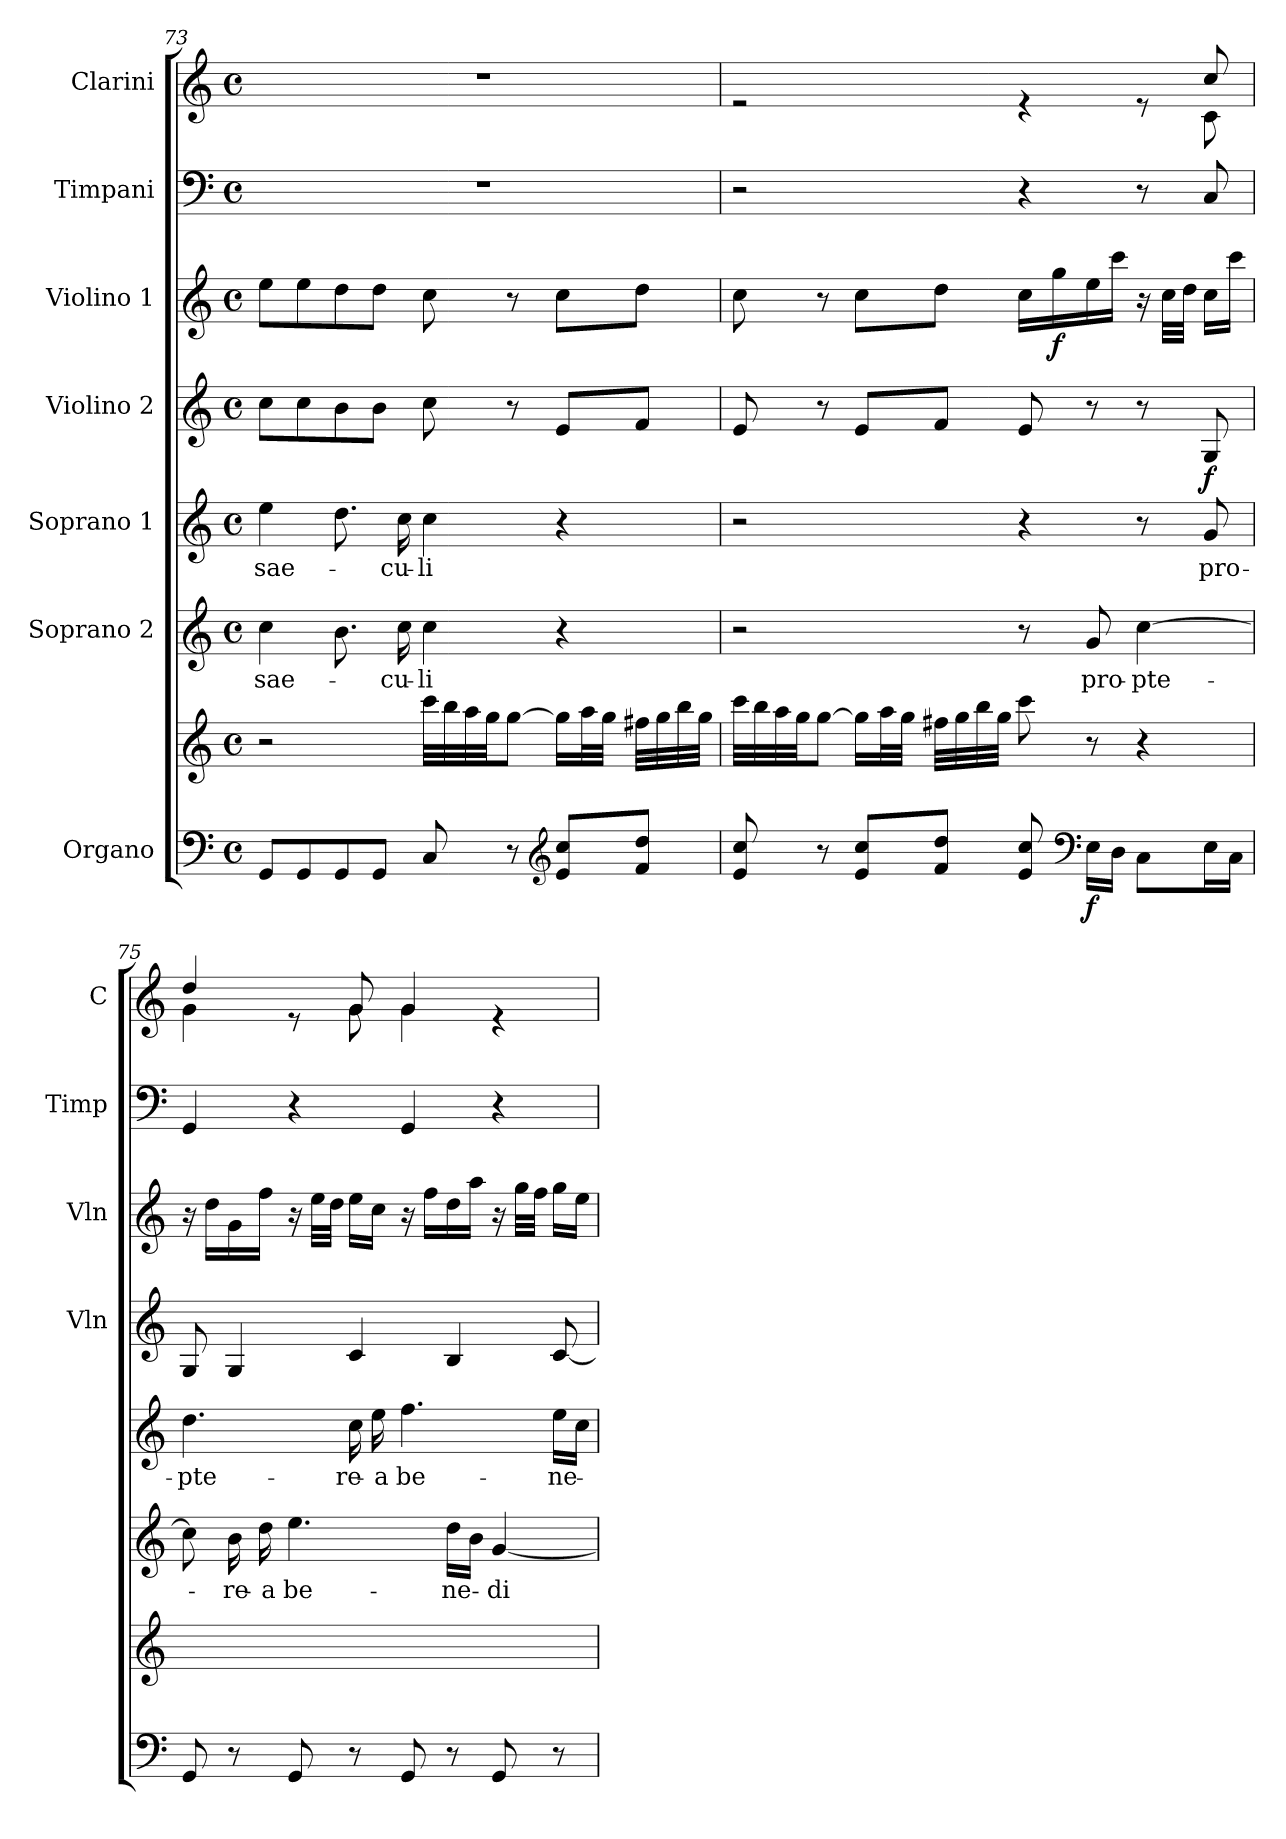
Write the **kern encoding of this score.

**kern	**kern	**dynam	**kern	**text	**kern	**text	**kern	**dynam	**kern	**dynam	**kern	**kern
*part7	*part7	*part7	*part6	*part6	*part5	*part5	*part4	*part4	*part3	*part3	*part2	*part1
*staff8	*staff7	*staff7/8	*staff6	*staff6	*staff5	*staff5	*staff4	*staff4	*staff3	*staff3	*staff2	*staff1
*I"Organo	*	*	*I"Soprano 2	*	*I"Soprano 1	*	*I"Violino 2	*	*I"Violino 1	*	*I"Timpani	*I"Clarini
*	*	*	*	*	*	*	*I'Vln	*	*I'Vln	*	*I'Timp	*I'C
*clefF4	*clefG2	*	*clefG2	*	*clefG2	*	*clefG2	*	*clefG2	*	*clefF4	*clefG2
*k[]	*k[]	*	*k[]	*	*k[]	*	*k[]	*	*k[]	*	*k[]	*k[]
*M4/4	*M4/4	*	*M4/4	*	*M4/4	*	*M4/4	*	*M4/4	*	*M4/4	*M4/4
*met(c)	*met(c)	*	*met(c)	*	*met(c)	*	*met(c)	*	*met(c)	*	*met(c)	*met(c)
=73	=73	=73	=73	=73	=73	=73	=73	=73	=73	=73	=73	=73
!	!	!	!	!LO:LY:b	!	!LO:LY:b	!	!	!	!	!	!
8GG/L	2r	.	4cc\	sae-	4ee\	sae-	8cc\L	.	8ee\L	.	1r	1r
8GG/	.	.	.	.	.	.	8cc\	.	8ee\	.	.	.
8GG/	.	.	8.b\	.	8.dd\	.	8b\	.	8dd\	.	.	.
8GG/J	.	.	.	.	.	.	8b\J	.	8dd\J	.	.	.
!	!	!	!	!LO:LY:b	!	!LO:LY:b	!	!	!	!	!	!
.	.	.	16cc\	-cu-	16cc\	-cu-	.	.	.	.	.	.
!	!	!	!	!LO:LY:b	!	!LO:LY:b	!	!	!	!	!	!
8C/	32ccc\LLL	.	4cc\	-li	4cc\	-li	8cc\	.	8cc\	.	.	.
.	32bb\	.	.	.	.	.	.	.	.	.	.	.
.	32aa\	.	.	.	.	.	.	.	.	.	.	.
.	32gg\JJ	.	.	.	.	.	.	.	.	.	.	.
8r	[8gg\J	.	.	.	.	.	8r	.	8r	.	.	.
*clefG2	*	*	*	*	*	*	*	*	*	*	*	*
8e/ 8cc/L	16gg\LL]	.	4r	.	4r	.	8e/L	.	8cc\L	.	.	.
.	32aa\L	.	.	.	.	.	.	.	.	.	.	.
.	32gg\JJJ	.	.	.	.	.	.	.	.	.	.	.
8f/ 8dd/J	32ff#X\LLL	.	.	.	.	.	8f/J	.	8dd\J	.	.	.
.	32gg\	.	.	.	.	.	.	.	.	.	.	.
.	32bb\	.	.	.	.	.	.	.	.	.	.	.
.	32gg\JJJ	.	.	.	.	.	.	.	.	.	.	.
!!LO:PB:g=z
=74	=74	=74	=74	=74	=74	=74	=74	=74	=74	=74	=74	=74
*	*	*	*	*	*	*	*	*	*	*	*	*^
8e/ 8cc/	32ccc\LLL	.	2r	.	2r	.	8e/	.	8cc\	.	2r	2re	2..ryy
.	32bb\	.	.	.	.	.	.	.	.	.	.	.	.
.	32aa\	.	.	.	.	.	.	.	.	.	.	.	.
.	32gg\JJ	.	.	.	.	.	.	.	.	.	.	.	.
8r	[8gg\J	.	.	.	.	.	8r	.	8r	.	.	.	.
8e/ 8cc/L	16gg\LL]	.	.	.	.	.	8e/L	.	8cc\L	.	.	.	.
.	32aa\L	.	.	.	.	.	.	.	.	.	.	.	.
.	32gg\JJJ	.	.	.	.	.	.	.	.	.	.	.	.
8f/ 8dd/J	32ff#X\LLL	.	.	.	.	.	8f/J	.	8dd\J	.	.	.	.
.	32gg\	.	.	.	.	.	.	.	.	.	.	.	.
.	32bb\	.	.	.	.	.	.	.	.	.	.	.	.
.	32gg\JJJ	.	.	.	.	.	.	.	.	.	.	.	.
8e/ 8cc/	8ccc\	.	8r	.	4r	.	8e/	.	16cc\LL	.	4r	4re	.
!	!	!	!	!	!	!	!	!	!	!LO:DY:b	!	!	!
.	.	.	.	.	.	.	.	.	16gg\	f	.	.	.
*clefF4	*	*	*	*	*	*	*	*	*	*	*	*	*
!	!	!LO:DY:b=2	!	!LO:LY:b	!	!	!	!	!	!	!	!	!
16E\LL	8r	f	8g/	pro-	.	.	8r	.	16ee\	.	.	.	.
16D\JJ	.	.	.	.	.	.	.	.	16ccc\JJ	.	.	.	.
!	!	!	!	!LO:LY:b	!	!	!	!	!	!	!	!	!
8C\L	4r	.	[4cc\	-pte-	8r	.	8r	.	16r	.	8r	8re	.
.	.	.	.	.	.	.	.	.	32cc\LLL	.	.	.	.
.	.	.	.	.	.	.	.	.	32dd\JJJ	.	.	.	.
!	!	!	!	!	!	!LO:LY:b	!	!LO:DY:b	!	!	!	!	!
16E\L	.	.	.	.	8g/	pro-	8G/	f	16cc\LL	.	8C/	8cc/	8c\
16C\JJ	.	.	.	.	.	.	.	.	16ccc\JJ	.	.	.	.
=75	=75	=75	=75	=75	=75	=75	=75	=75	=75	=75	=75	=75	=75
!	!	!	!	!	!	!LO:LY:b	!	!	!	!	!	!	!
8GG/	1ryy	.	8cc\]	.	4.dd\	-pte-	8G/	.	16r	.	4GG/	4dd/	4g\
.	.	.	.	.	.	.	.	.	16dd\LL	.	.	.	.
!	!	!	!	!LO:LY:b	!	!	!	!	!	!	!	!	!
8r	.	.	16b\	-re-	.	.	4G/	.	16g\	.	.	.	.
!	!	!	!	!LO:LY:b	!	!	!	!	!	!	!	!	!
.	.	.	16dd\	-a	.	.	.	.	16ff\JJ	.	.	.	.
!	!	!	!	!LO:LY:b	!	!	!	!	!	!	!	!	!
8GG/	.	.	4.ee\	be-	.	.	.	.	16r	.	4r	8re	8ryy
.	.	.	.	.	.	.	.	.	32ee\LLL	.	.	.	.
.	.	.	.	.	.	.	.	.	32dd\JJJ	.	.	.	.
!	!	!	!	!	!	!LO:LY:b	!	!	!	!	!	!	!
8r	.	.	.	.	16cc\	-re-	4c/	.	16ee\LL	.	.	8g/	8g\
!	!	!	!	!	!	!LO:LY:b	!	!	!	!	!	!	!
.	.	.	.	.	16ee\	-a	.	.	16cc\JJ	.	.	.	.
!	!	!	!	!	!	!LO:LY:b	!	!	!	!	!	!	!
8GG/	.	.	.	.	4.ff\	be-	.	.	16r	.	4GG/	4g/	4g\
.	.	.	.	.	.	.	.	.	16ff\LL	.	.	.	.
!	!	!	!	!LO:LY:b	!	!	!	!	!	!	!	!	!
8r	.	.	16dd\LL	-ne-	.	.	4B/	.	16dd\	.	.	.	.
.	.	.	16b\JJ	.	.	.	.	.	16aa\JJ	.	.	.	.
!	!	!	!	!LO:LY:b	!	!	!	!	!	!	!	!	!
8GG/	.	.	[4g/	-di-	.	.	.	.	16r	.	4r	4re	4ryy
.	.	.	.	.	.	.	.	.	32gg\LLL	.	.	.	.
.	.	.	.	.	.	.	.	.	32ff\JJJ	.	.	.	.
!	!	!	!	!	!	!LO:LY:b	!	!	!	!	!	!	!
8r	.	.	.	.	16ee\LL	-ne-	[8c/	.	16gg\LL	.	.	.	.
.	.	.	.	.	16cc\JJ	.	.	.	16ee\JJ	.	.	.	.
*	*	*	*	*	*	*	*	*	*	*	*	*v	*v
=	=	=	=	=	=	=	=	=	=	=	=	=
*-	*-	*-	*-	*-	*-	*-	*-	*-	*-	*-	*-	*-
